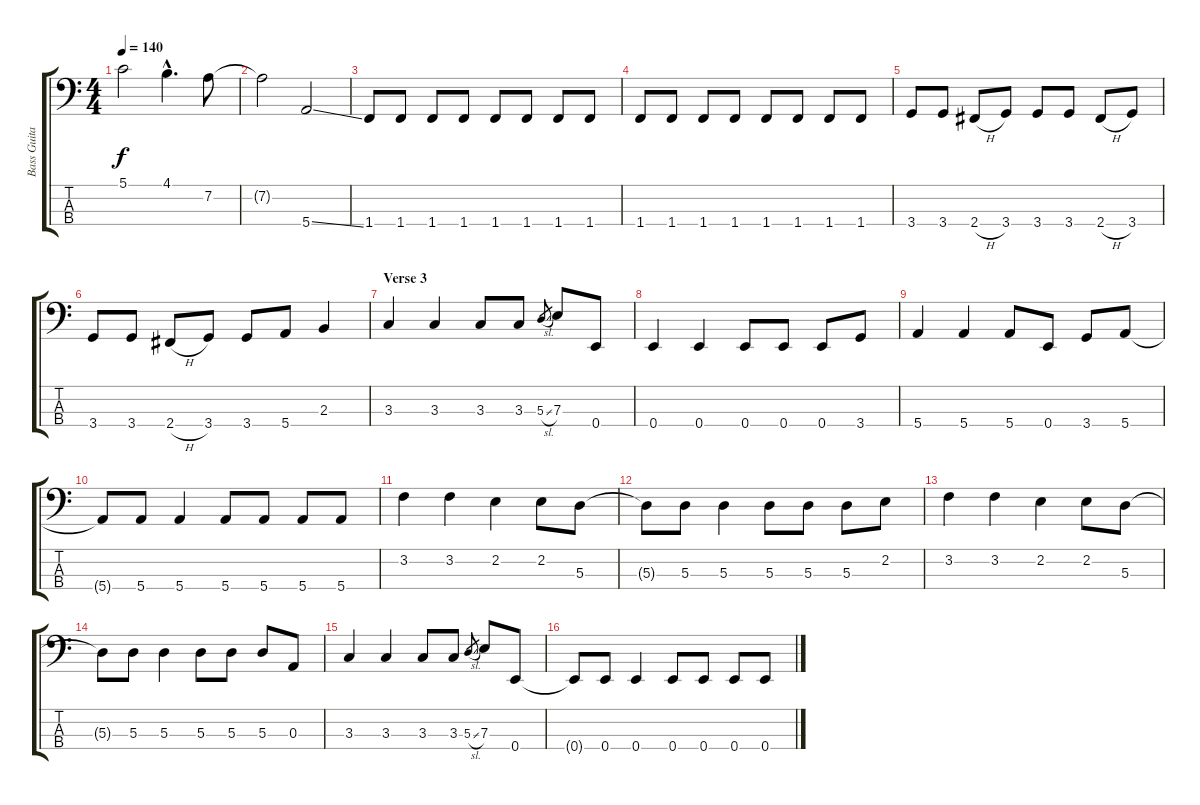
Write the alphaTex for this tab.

\track ("Bass Guitar" "Bass Guita") {instrument electricbasspick}
\staff {score tabs}
\tuning (G2 D2 A1 E1) {hide}
\ts (4 4)
\tempo 140
\clef f4
\ks c
5.1.2{dy f} 4.1{hac}.4{d} 7.2.8 |
7.2{t}.2 5.4{ss}.2 |
1.4.8 1.4.8 1.4.8 1.4.8 1.4.8 1.4.8 1.4.8 1.4.8 |
1.4.8 1.4.8 1.4.8 1.4.8 1.4.8 1.4.8 1.4.8 1.4.8 |
3.4.8 3.4.8 2.4{h}.8 3.4.8 3.4.8 3.4.8 2.4{h}.8 3.4.8 |
3.4.8 3.4.8 2.4{h}.8 3.4.8 3.4.8 5.4.8 2.3.4 |
\section ("" "Verse 3")
3.3.4 3.3.4 3.3.8 3.3.8 5.3{sl}.8{gr} 7.3.8 0.4.8 |
0.4.4 0.4.4 0.4.8 0.4.8 0.4.8 3.4.8 |
5.4.4 5.4.4 5.4.8 0.4.8 3.4.8 5.4.8 |
5.4{t}.8 5.4.8 5.4.4 5.4.8 5.4.8 5.4.8 5.4.8 |
3.2.4 3.2.4 2.2.4 2.2.8 5.3.8 |
5.3{t}.8 5.3.8 5.3.4 5.3.8 5.3.8 5.3.8 2.2.8 |
3.2.4 3.2.4 2.2.4 2.2.8 5.3.8 |
5.3{t}.8 5.3.8 5.3.4 5.3.8 5.3.8 5.3.8 0.3.8 |
3.3.4 3.3.4 3.3.8 3.3.8 5.3{sl}.8{gr} 7.3.8 0.4.8 |
0.4{t}.8 0.4.8 0.4.4 0.4.8 0.4.8 0.4.8 0.4.8
